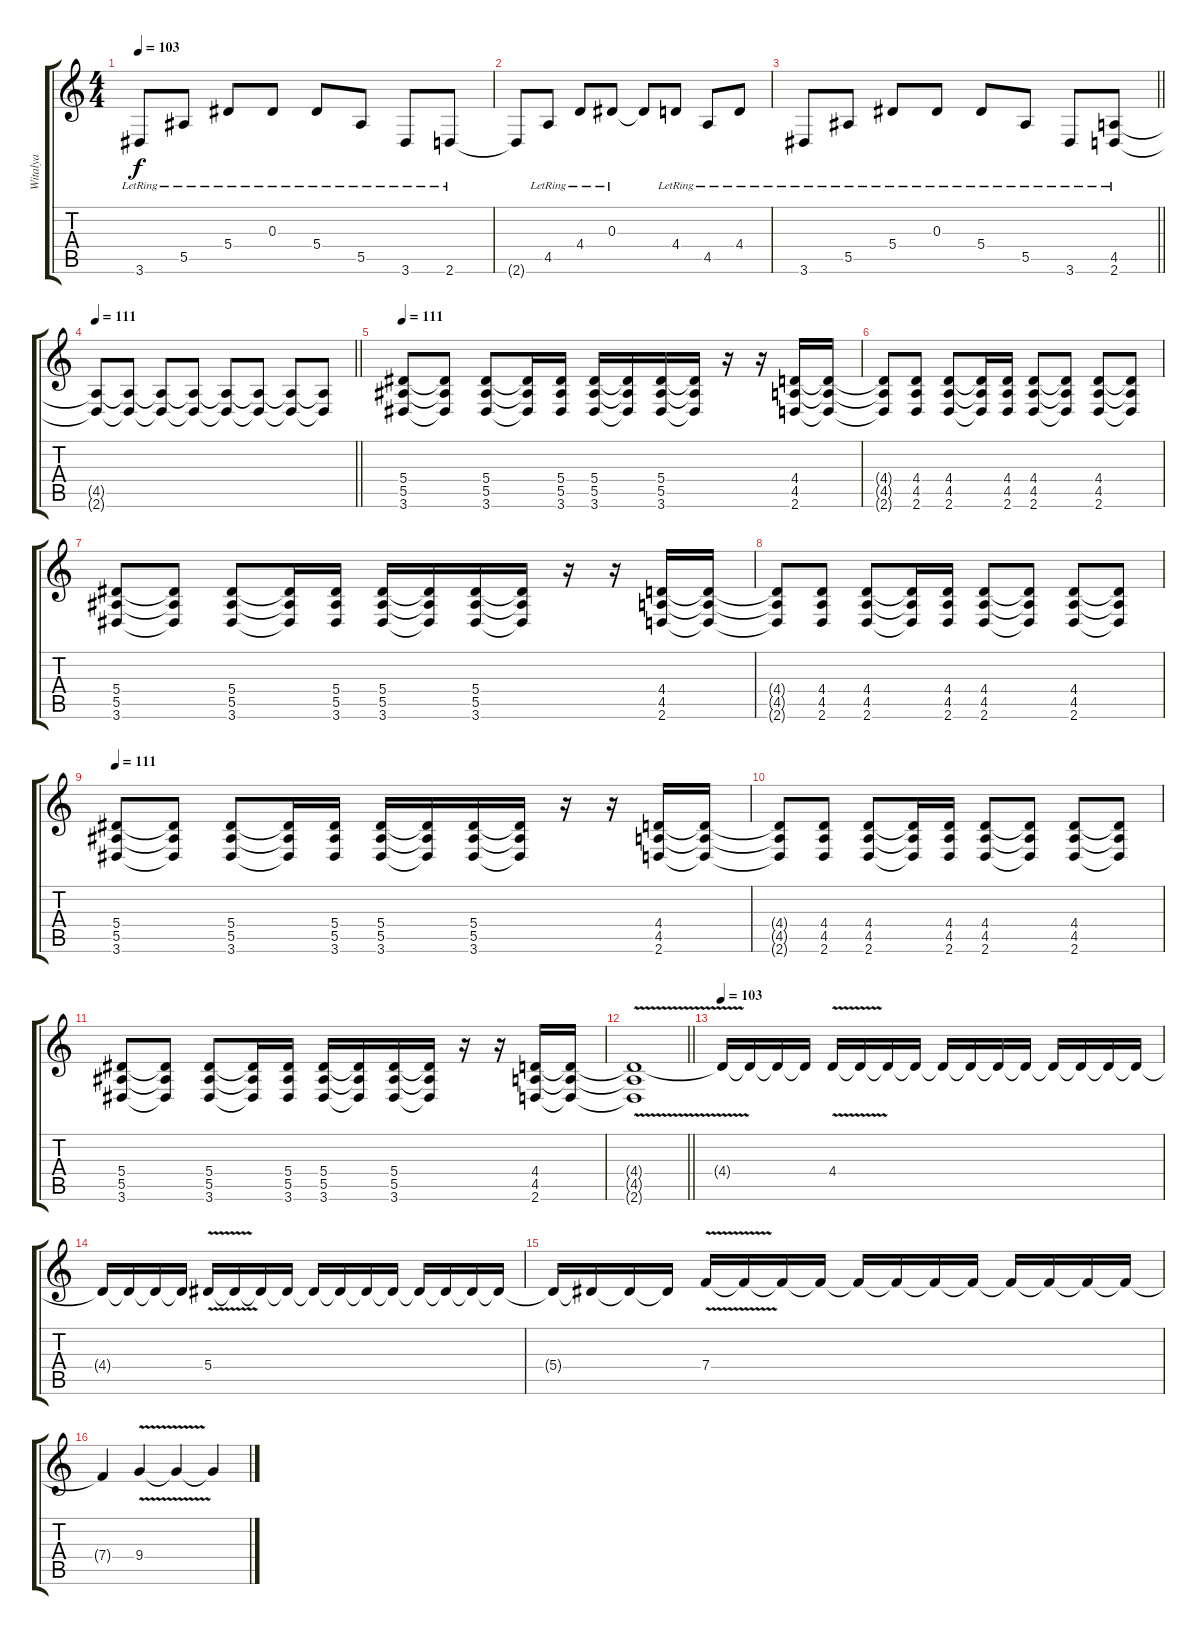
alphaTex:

\track ("Witalya" "Witalya") {instrument electricguitarjazz}
\staff {score tabs}
\tuning (C4 G3 Eb3 Bb2 F2 C2) {hide}
\ts (4 4)
\tempo 103
\clef g2
\ks c
3.6{lr}.8{dy f} 5.5{lr}.8 5.4{lr}.8 0.3{lr}.8 5.4{lr}.8 5.5{lr}.8 3.6{lr}.8 2.6{lr}.8 |
2.6{t}.8 4.5{lr}.8 4.4{lr}.8 0.3{lr}.8 0.3{t}.8 4.4{lr}.8 4.5{lr}.8 4.4{lr}.8 |
\barLineRight lightlight
3.6{lr}.8 5.5{lr}.8 5.4{lr}.8 0.3{lr}.8 5.4{lr}.8 5.5{lr}.8 3.6{lr}.8 (4.5 2.6{lr}).8{instrument overdrivenguitar} |
\tempo 111
\barLineRight lightlight
(4.5{t} 2.6{t}).8 (4.5{t} 2.6{t}).8 (4.5{t} 2.6{t}).8 (4.5{t} 2.6{t}).8 (4.5{t} 2.6{t}).8 (4.5{t} 2.6{t}).8 (4.5{t} 2.6{t}).8 (4.5{t} 2.6{t}).8 |
\tempo 111
(5.4 5.5 3.6).8{instrument overdrivenguitar} (5.4{t} 5.5{t} 3.6{t}).8 (5.4 5.5 3.6).8 (5.4{t} 5.5{t} 3.6{t}).16 (5.4 5.5 3.6).16 (5.4 5.5 3.6).16 (5.4{t} 5.5{t} 3.6{t}).16 (5.4 5.5 3.6).16 (5.4{t} 5.5{t} 3.6{t}).16 r.16 r.16 (4.4 4.5 2.6).16 (4.4{t} 4.5{t} 2.6{t}).16 |
(4.4{t} 4.5{t} 2.6{t}).8 (4.4 4.5 2.6).8 (4.4 4.5 2.6).8 (4.4{t} 4.5{t} 2.6{t}).16 (4.4 4.5 2.6).16 (4.4 4.5 2.6).8 (4.4{t} 4.5{t} 2.6{t}).8 (4.4 4.5 2.6).8 (4.4{t} 4.5{t} 2.6{t}).8 |
(5.4 5.5 3.6).8{instrument overdrivenguitar} (5.4{t} 5.5{t} 3.6{t}).8 (5.4 5.5 3.6).8 (5.4{t} 5.5{t} 3.6{t}).16 (5.4 5.5 3.6).16 (5.4 5.5 3.6).16 (5.4{t} 5.5{t} 3.6{t}).16 (5.4 5.5 3.6).16 (5.4{t} 5.5{t} 3.6{t}).16 r.16 r.16 (4.4 4.5 2.6).16 (4.4{t} 4.5{t} 2.6{t}).16 |
(4.4{t} 4.5{t} 2.6{t}).8 (4.4 4.5 2.6).8 (4.4 4.5 2.6).8 (4.4{t} 4.5{t} 2.6{t}).16 (4.4 4.5 2.6).16 (4.4 4.5 2.6).8 (4.4{t} 4.5{t} 2.6{t}).8 (4.4 4.5 2.6).8 (4.4{t} 4.5{t} 2.6{t}).8 |
\tempo 111
(5.4 5.5 3.6).8{instrument overdrivenguitar} (5.4{t} 5.5{t} 3.6{t}).8 (5.4 5.5 3.6).8 (5.4{t} 5.5{t} 3.6{t}).16 (5.4 5.5 3.6).16 (5.4 5.5 3.6).16 (5.4{t} 5.5{t} 3.6{t}).16 (5.4 5.5 3.6).16 (5.4{t} 5.5{t} 3.6{t}).16 r.16 r.16 (4.4 4.5 2.6).16 (4.4{t} 4.5{t} 2.6{t}).16 |
(4.4{t} 4.5{t} 2.6{t}).8 (4.4 4.5 2.6).8 (4.4 4.5 2.6).8 (4.4{t} 4.5{t} 2.6{t}).16 (4.4 4.5 2.6).16 (4.4 4.5 2.6).8 (4.4{t} 4.5{t} 2.6{t}).8 (4.4 4.5 2.6).8 (4.4{t} 4.5{t} 2.6{t}).8 |
(5.4 5.5 3.6).8{instrument overdrivenguitar} (5.4{t} 5.5{t} 3.6{t}).8 (5.4 5.5 3.6).8 (5.4{t} 5.5{t} 3.6{t}).16 (5.4 5.5 3.6).16 (5.4 5.5 3.6).16 (5.4{t} 5.5{t} 3.6{t}).16 (5.4 5.5 3.6).16 (5.4{t} 5.5{t} 3.6{t}).16 r.16 r.16 (4.4 4.5 2.6).16{volume 6} (4.4{t} 4.5{t} 2.6{t}).16 |
\barLineRight lightlight
(4.4{v t} 4.5{t} 2.6{t}).1 |
\tempo 103
4.4{t}.16{volume 16} 4.4{t}.16 4.4{t}.16 4.4{t}.16 4.4{v}.16 4.4{t}.16 4.4{t}.16 4.4{t}.16 4.4{t}.16 4.4{t}.16 4.4{t}.16 4.4{t}.16 4.4{t}.16 4.4{t}.16 4.4{t}.16 4.4{t}.16 |
4.4{t}.16{volume 16} 4.4{t}.16 4.4{t}.16 4.4{t}.16 5.4{v}.16 5.4{t}.16 5.4{t}.16 5.4{t}.16 5.4{t}.16 5.4{t}.16 5.4{t}.16 5.4{t}.16 5.4{t}.16 5.4{t}.16 5.4{t}.16 5.4{t}.16 |
5.4{t}.16{volume 16} 5.4{t}.16 5.4{t}.16 5.4{t}.16 7.4{v}.16 7.4{t}.16 7.4{t}.16 7.4{t}.16 7.4{t}.16 7.4{t}.16 7.4{t}.16 7.4{t}.16 7.4{t}.16 7.4{t}.16 7.4{t}.16 7.4{t}.16 |
7.4{t}.4 9.4{v}.4 9.4{t}.4 9.4{t}.4
